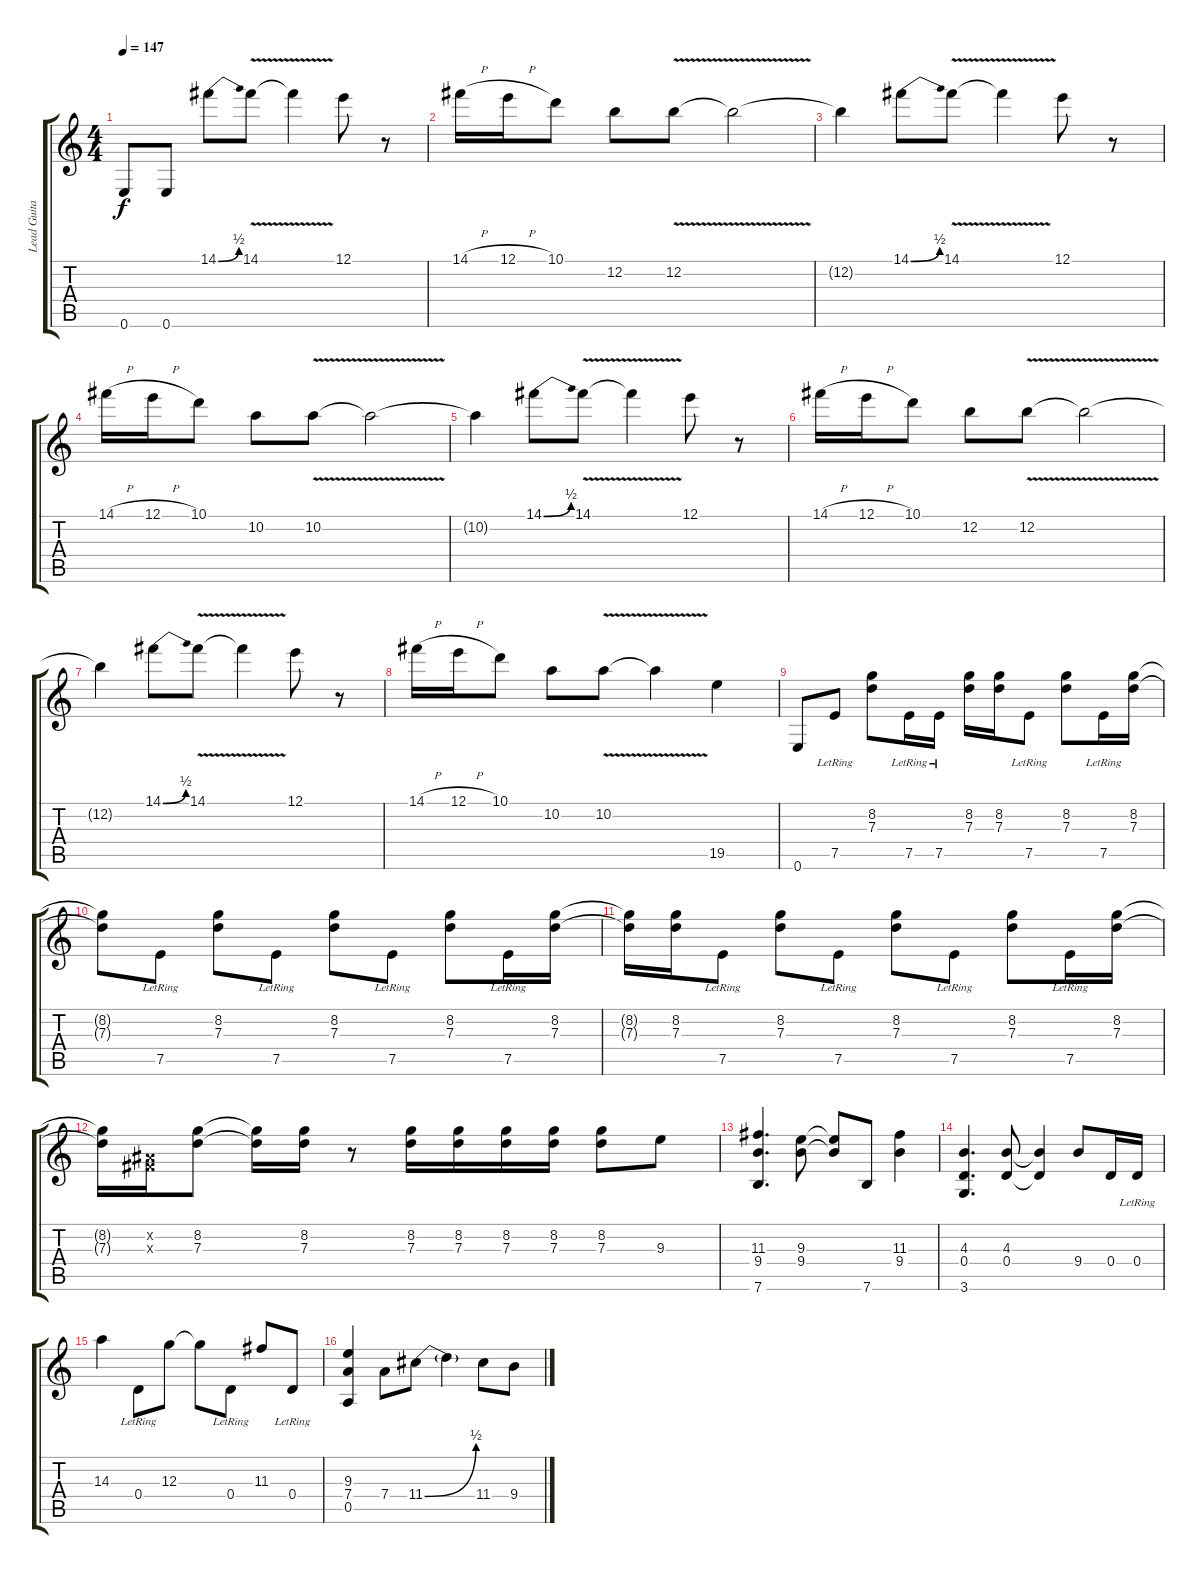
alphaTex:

\track ("Lead Guitar" "Lead Guita") {instrument overdrivenguitar}
\staff {score tabs}
\tuning (E4 B3 G3 D3 A2 E2) {hide}
\ts (4 4)
\tempo 147
\clef g2
\ks c
0.6.8{dy f} 0.6.8 14.1{be (bend 0 0 60 2)}.8 14.1{v}.8 14.1{t}.4 12.1.8 r.8 |
14.1{h}.16 12.1{h}.16 10.1.8 12.2.8 12.2{v}.8 12.2{t}.2 |
12.2{t}.4 14.1{be (bend 0 0 60 2)}.8 14.1{v}.8 14.1{t}.4 12.1.8 r.8 |
14.1{h}.16 12.1{h}.16 10.1.8 10.2.8 10.2{v}.8 10.2{t}.2 |
10.2{t}.4 14.1{be (bend 0 0 60 2)}.8 14.1{v}.8 14.1{t}.4 12.1.8 r.8 |
14.1{h}.16 12.1{h}.16 10.1.8 12.2.8 12.2{v}.8 12.2{t}.2 |
12.2{t}.4 14.1{be (bend 0 0 60 2)}.8 14.1{v}.8 14.1{t}.4 12.1.8 r.8 |
14.1{h}.16 12.1{h}.16 10.1.8 10.2.8 10.2{v}.8 10.2{t}.4 19.5.4 |
0.6.8 7.5{lr}.8 (8.2 7.3).8 7.5{lr}.16 7.5{lr}.16 (8.2 7.3).16 (8.2 7.3).16 7.5{lr}.8 (8.2 7.3).8 7.5{lr}.16 (8.2 7.3).16 |
(8.2{t} 7.3{t}).8 7.5{lr}.8 (8.2 7.3).8 7.5{lr}.8 (8.2 7.3).8 7.5{lr}.8 (8.2 7.3).8 7.5{lr}.16 (8.2 7.3).16 |
(8.2{t} 7.3{t}).16 (8.2 7.3).16 7.5{lr}.8 (8.2 7.3).8 7.5{lr}.8 (8.2 7.3).8 7.5{lr}.8 (8.2 7.3).8 7.5{lr}.16 (8.2 7.3).16 |
(8.2{t} 7.3{t}).16 (-1.2{x} -1.3{x}).16 (8.2 7.3).8 (8.2{t} 7.3{t}).16 (8.2 7.3).16 r.8 (8.2 7.3).16 (8.2 7.3).16 (8.2 7.3).16 (8.2 7.3).16 (8.2 7.3).8 9.3.8 |
(11.3 9.4 7.6).4{d balance 12} (9.3 9.4).8 (9.3{t} 9.4{t}).8 7.6.8 (11.3 9.4).4 |
(4.3 0.4 3.6).4{d} (4.3 0.4).8 (4.3{t} 0.4{t}).4 9.4.8 0.4.16 0.4{lr}.16 |
14.3.4 0.4{lr}.8 12.3.8 12.3{t}.8 0.4{lr}.8 11.3.8 0.4{lr}.8 |
(9.3 7.4 0.5).4 7.4.8 11.4{be (bend 0 0 60 2)}.8 11.4{t}.4 11.4.8 9.4.8
